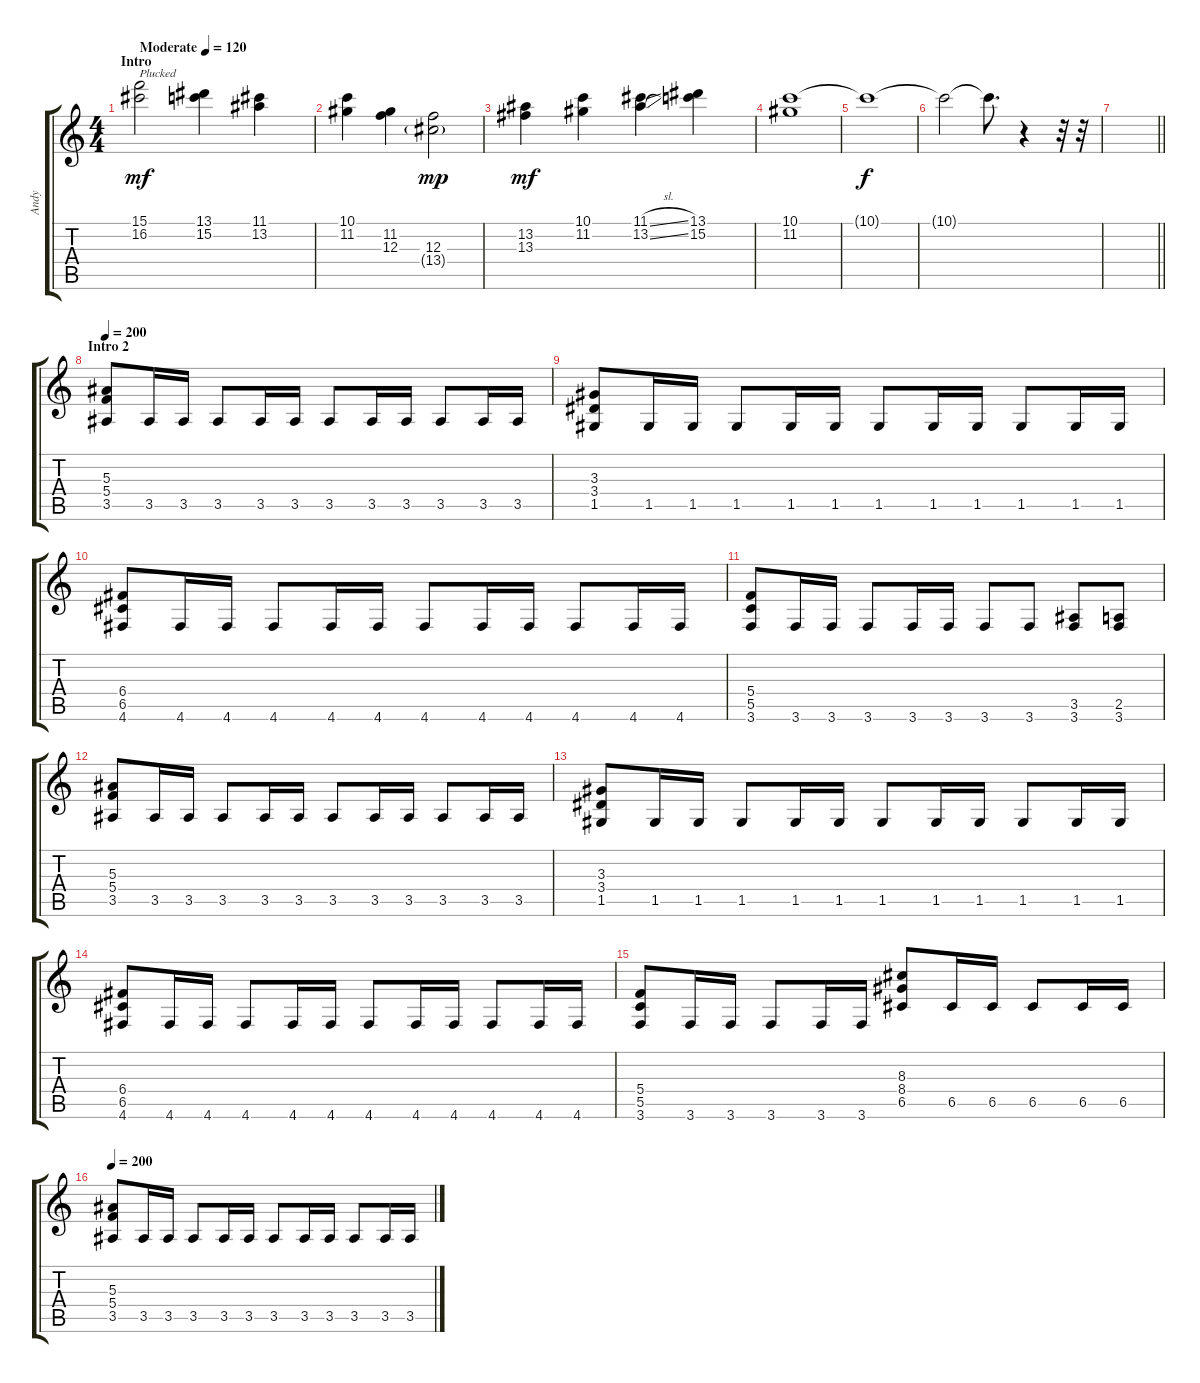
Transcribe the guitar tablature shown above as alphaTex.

\track ("Andy" "Andy") {instrument electricguitarjazz}
\staff {score tabs}
\tuning (D4 A3 F3 C3 G2 D2) {hide}
\ts (4 4)
\section ("" "Intro")
\tempo (120 "Moderate")
\clef g2
\ks c
(15.1 16.2).2{txt "Plucked" dy mf instrument electricguitarjazz} (13.1 15.2).4{volume 16} (11.1 13.2).4 |
(10.1 11.2).4 (11.2 12.3).4 (12.3 13.4{g}).2{dy mp} |
(13.2 13.3).4{dy mf} (10.1 11.2).4 (11.1{sl} 13.2{sl}).4 (13.1 15.2).4 |
(10.1 11.2).1 |
10.1{t}.1{dy f} |
10.1{t}.2 10.1{t}.8{d} r.4 r.32{volume 16} r.32 |
\barLineRight lightlight
|
\section ("" "Intro 2")
\tempo 200
(5.3 5.4 3.5).8{instrument distortionguitar} 3.5.16 3.5.16 3.5.8 3.5.16 3.5.16 3.5.8 3.5.16 3.5.16 3.5.8 3.5.16 3.5.16 |
(3.3 3.4 1.5).8 1.5.16 1.5.16 1.5.8 1.5.16 1.5.16 1.5.8 1.5.16 1.5.16 1.5.8 1.5.16 1.5.16 |
(6.4 6.5 4.6).8 4.6.16 4.6.16 4.6.8 4.6.16 4.6.16 4.6.8 4.6.16 4.6.16 4.6.8 4.6.16 4.6.16 |
(5.4 5.5 3.6).8 3.6.16 3.6.16 3.6.8 3.6.16 3.6.16 3.6.8 3.6.8 (3.5 3.6).8 (2.5 3.6).8 |
(5.3 5.4 3.5).8{instrument distortionguitar} 3.5.16 3.5.16 3.5.8 3.5.16 3.5.16 3.5.8 3.5.16 3.5.16 3.5.8 3.5.16 3.5.16 |
(3.3 3.4 1.5).8 1.5.16 1.5.16 1.5.8 1.5.16 1.5.16 1.5.8 1.5.16 1.5.16 1.5.8 1.5.16 1.5.16 |
(6.4 6.5 4.6).8 4.6.16 4.6.16 4.6.8 4.6.16 4.6.16 4.6.8 4.6.16 4.6.16 4.6.8 4.6.16 4.6.16 |
(5.4 5.5 3.6).8 3.6.16 3.6.16 3.6.8 3.6.16 3.6.16 (8.3 8.4 6.5).8 6.5.16 6.5.16 6.5.8 6.5.16 6.5.16 |
\tempo 200
(5.3 5.4 3.5).8{instrument distortionguitar} 3.5.16 3.5.16 3.5.8 3.5.16 3.5.16 3.5.8 3.5.16 3.5.16 3.5.8 3.5.16 3.5.16
